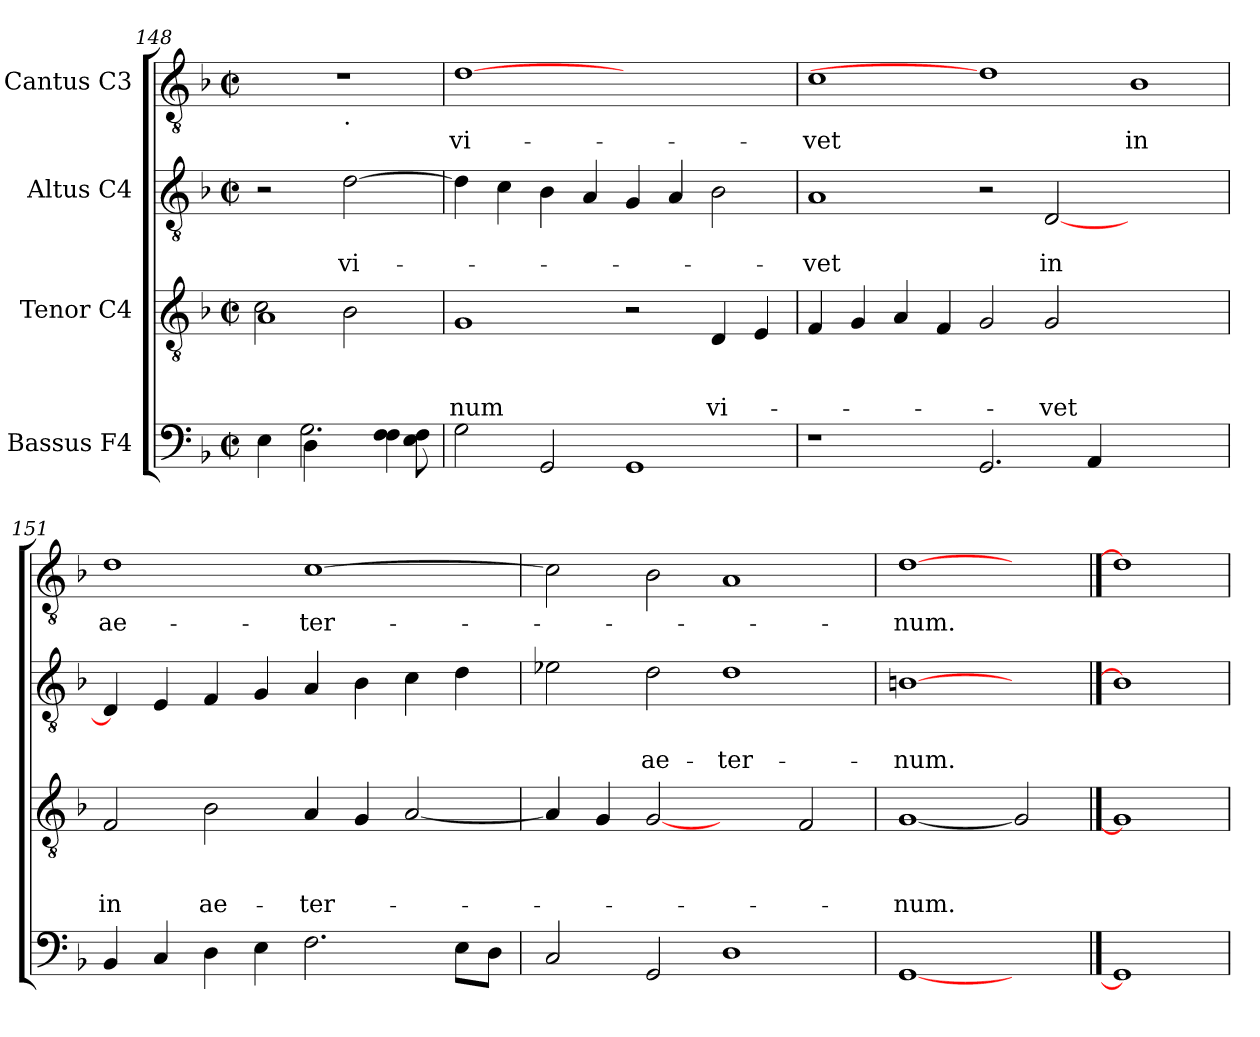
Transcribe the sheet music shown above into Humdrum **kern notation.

**kern	**kern	**text	**text	**text	**kern	**text	**text	**kern	**text
*part4	*part3	*part3	*part3	*part3	*part2	*part2	*part2	*part1	*part1
*staff4	*staff3	*staff3	*staff3	*staff3	*staff2	*staff2	*staff2	*staff1	*staff1
*I"Bassus F4	*I"Tenor C4	*	*	*	*I"Altus C4	*	*	*I"Cantus C3	*
!!LO:PB:g=z
*clefF4	*clefGv2	*	*	*	*clefGv2	*	*	*clefGv2	*
*k[b-]	*k[b-]	*	*	*	*k[b-]	*	*	*k[b-]	*
*F:	*F:	*	*	*	*F:	*	*	*F:	*
*M2/2	*M2/2	*	*	*	*M2/2	*	*	*M2/2	*
*met(c|)	*met(c|)	*	*	*	*met(c|)	*	*	*met(c|)	*
=148	=148	=148	=148	=148	=148	=148	=148	=148	=148
*^	*^	*	*	*	*	*	*	*	*
*	*^	*	*	*	*	*	*	*	*	*	*
!	!	!	!	!	!	!	!	!	!	!	!LO:TX:a:t=1 48	!
*	*	*	*	*	*	*	*	*	*	*	*^	*
4E\	4ryy	2..ryy	1A	2c\	.	.	.	2r	.	.	1r	2ryy	.
2.G\	4D\	.	.	.	.	.	.	.	.	.	.	.	.
!	!	!	!	!	!	!	!	!	!	!	!	!LO:TX:b:t=.	!
!	!	!	!	!	!	!	!	!	!	!LO:LY:b	!	!	!
.	4ryy	.	.	2B-\	.	.	.	[>2d\	.	vi-	.	2ryy	.
.	4F\ 4F\	.	.	.	.	.	.	.	.	.	.	.	.
.	.	8E\ 8F\	.	.	.	.	.	.	.	.	.	.	.
*	*	*	*v	*v	*	*	*	*	*	*	*	*	*
=149	=149	=149	=149	=149	=149	=149	=149	=149	=149	=149	=149	=149
!	!	!	!	!	!	!LO:LY:b	!	!	!	!	!	!LO:LY:b
*v	*v	*v	*	*	*	*	*	*	*	*v	*v	*
2G\	1G	.	.	-num	4d\]	.	.	[1d	vi-
.	.	.	.	.	4c\	.	.	.	.
2GG/	.	.	.	.	4B-\	.	.	.	.
.	.	.	.	.	4A/	.	.	.	.
1GG	2r	.	.	.	4G/	.	.	1ryy	.
.	.	.	.	.	4A/	.	.	.	.
!	!	!	!	!LO:LY:b	!	!	!	!	!
.	4D/	.	.	vi-	2B-\	.	.	.	.
.	4E/	.	.	.	.	.	.	.	.
=150	=150	=150	=150	=150	=150	=150	=150	=150	=150
!	!	!	!	!	!	!	!LO:LY:b	!	!LO:LY:b
1r	4F/	.	.	.	1A	.	-vet	1c	-vet
.	4G/	.	.	.	.	.	.	.	.
.	4A/	.	.	.	.	.	.	.	.
.	4F/	.	.	.	.	.	.	.	.
2.GG/	2G/	.	.	.	2r	.	.	1d]	.
!	!	!	!	!LO:LY:b	!	!	!LO:LY:b	!	!
.	2G/	.	.	-vet	[<2D/	.	in	.	.
4AA/	.	.	.	.	.	.	.	.	.
!	!	!	!	!	!	!	!	!	!LO:LY:b
1ryy	1ryy	.	.	.	1ryy	.	.	1B-	in
=151	=151	=151	=151	=151	=151	=151	=151	=151	=151
!	!	!	!	!LO:LY:b	!	!	!	!	!LO:LY:b
4BB-/	2F/	.	.	in	4D/]	.	.	1d	ae-
4C/	.	.	.	.	4E/	.	.	.	.
!	!	!	!	!LO:LY:b	!	!	!	!	!
4D\	2B-\	.	.	ae-	4F/	.	.	.	.
4E\	.	.	.	.	4G/	.	.	.	.
!	!	!	!	!LO:LY:b	!	!	!	!	!LO:LY:b
2.F\	4A/	.	.	-ter-	4A/	.	.	[>1c	-ter-
.	4G/	.	.	.	4B-\	.	.	.	.
.	[<2A/	.	.	.	4c\	.	.	.	.
8E\L	.	.	.	.	4d\	.	.	.	.
8D\J	.	.	.	.	.	.	.	.	.
=152	=152	=152	=152	=152	=152	=152	=152	=152	=152
2C/	4A/]	.	.	.	2e-X\	.	.	2c\]	.
.	4G/	.	.	.	.	.	.	.	.
!	!	!	!	!	!	!	!LO:LY:b	!	!
2GG/	[2G	.	.	.	2d\	.	ae-	2B-\	.
!	!	!	!	!	!	!	!LO:LY:b	!	!
1D	2ryy	.	.	.	1d	.	-ter-	1A	.
.	2F/	.	.	.	.	.	.	.	.
=153	=153	=153	=153	=153	=153	=153	=153	=153	=153
!	!	!	!	!LO:LY:b	!	!	!LO:LY:b	!	!LO:LY:b
[1GG	[1G	.	.	-num.	[1Bn	.	-num.	[1d	-num.
2ryy	2G]	.	.	.	2ryy	.	.	2ryy	.
==154	==154	==154	==154	==154	==154	==154	==154	==154	==154
1GG]	1G]	.	.	.	1B]	.	.	1d]	.
=	=	=	=	=	=	=	=	=	=
*-	*-	*-	*-	*-	*-	*-	*-	*-	*-
